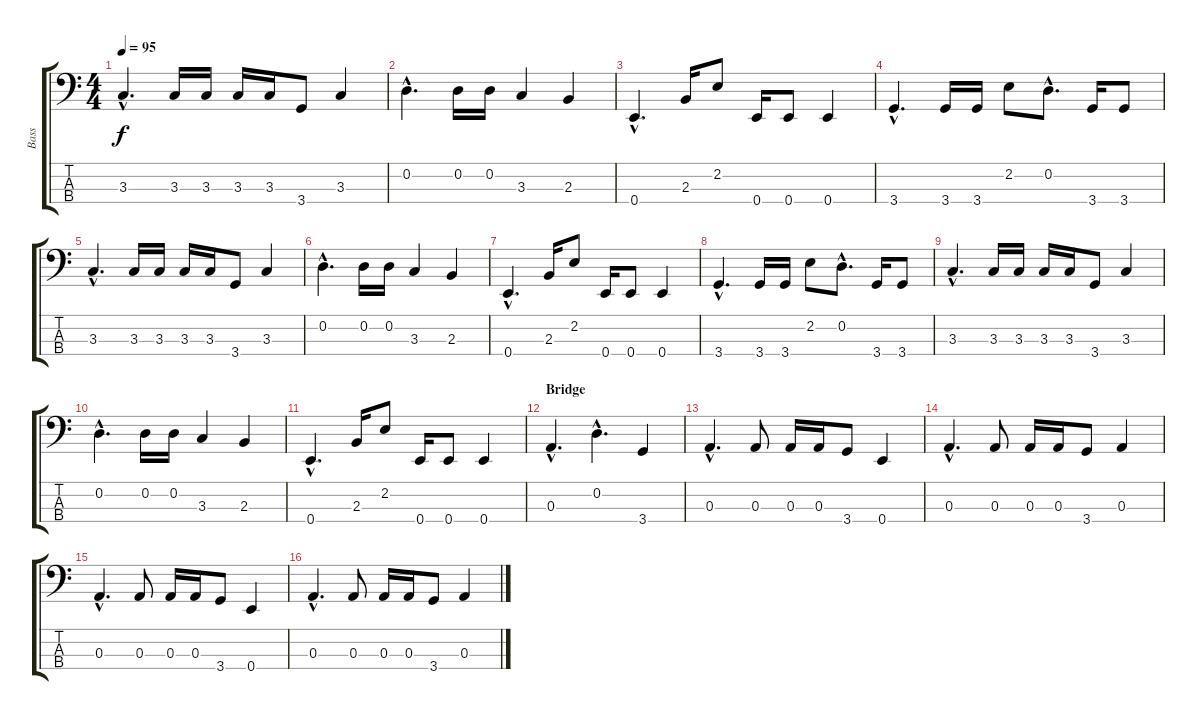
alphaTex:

\track ("Bass" "Bass") {instrument electricbasspick}
\staff {score tabs}
\tuning (G2 D2 A1 E1) {hide}
\ts (4 4)
\tempo 95
\clef f4
\ks c
3.3{hac}.4{d dy f} 3.3.16 3.3.16 3.3.16 3.3.16 3.4.8 3.3.4 |
0.2{hac}.4{d} 0.2.16 0.2.16 3.3.4 2.3.4 |
0.4{hac}.4{d} 2.3.16 2.2.8 0.4.16 0.4.8 0.4.4 |
3.4{hac}.4{d} 3.4.16 3.4.16 2.2.8 0.2{hac}.8{d} 3.4.16 3.4.8 |
3.3{hac}.4{d} 3.3.16 3.3.16 3.3.16 3.3.16 3.4.8 3.3.4 |
0.2{hac}.4{d} 0.2.16 0.2.16 3.3.4 2.3.4 |
0.4{hac}.4{d} 2.3.16 2.2.8 0.4.16 0.4.8 0.4.4 |
3.4{hac}.4{d} 3.4.16 3.4.16 2.2.8 0.2{hac}.8{d} 3.4.16 3.4.8 |
3.3{hac}.4{d} 3.3.16 3.3.16 3.3.16 3.3.16 3.4.8 3.3.4 |
0.2{hac}.4{d} 0.2.16 0.2.16 3.3.4 2.3.4 |
0.4{hac}.4{d} 2.3.16 2.2.8 0.4.16 0.4.8 0.4.4 |
\section ("" "Bridge")
0.3{hac}.4{d} 0.2{hac}.4{d} 3.4.4 |
0.3{hac}.4{d} 0.3.8 0.3.16 0.3.16 3.4.8 0.4.4 |
0.3{hac}.4{d} 0.3.8 0.3.16 0.3.16 3.4.8 0.3.4 |
0.3{hac}.4{d} 0.3.8 0.3.16 0.3.16 3.4.8 0.4.4 |
0.3{hac}.4{d} 0.3.8 0.3.16 0.3.16 3.4.8 0.3.4
